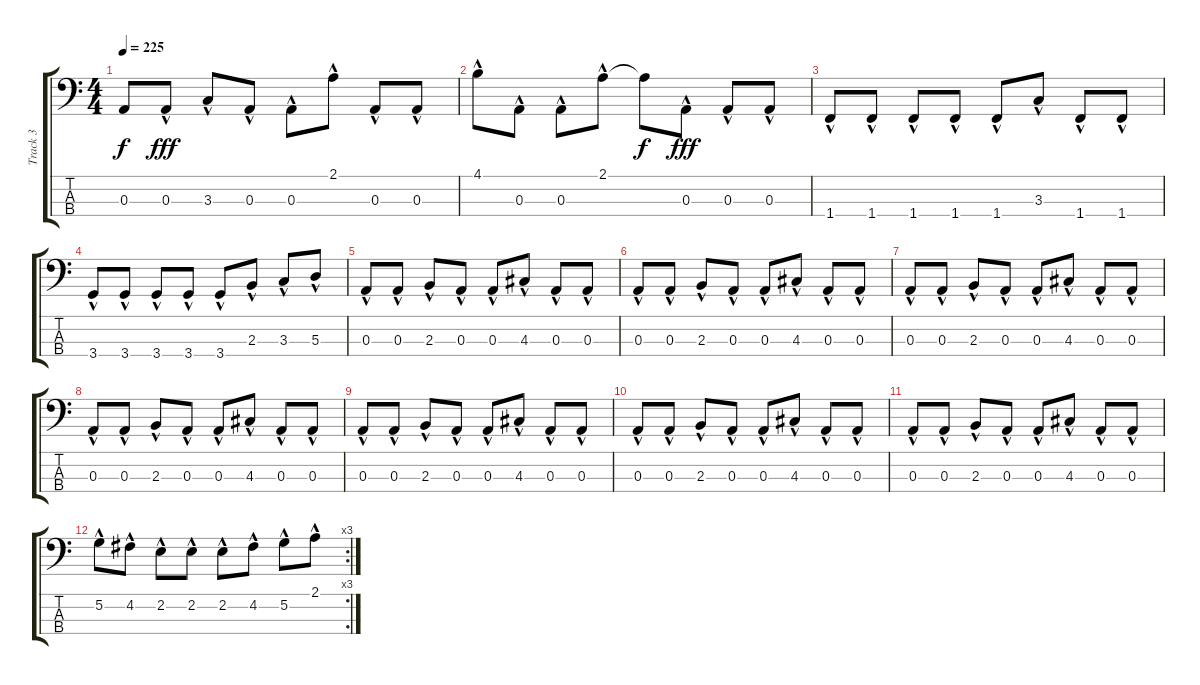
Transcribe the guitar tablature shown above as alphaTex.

\track ("Track 3" "Track 3") {instrument electricbasspick}
\staff {score tabs}
\tuning (G2 D2 A1 E1) {hide}
\ts (4 4)
\tempo 225
\clef f4
\ks c
0.3{t}.8{dy f} 0.3{hac}.8{dy fff} 3.3{hac}.8 0.3{hac}.8 0.3{hac}.8 2.1{hac}.8 0.3{hac}.8 0.3{hac}.8 |
4.1{hac}.8 0.3{hac}.8 0.3{hac}.8 2.1{hac}.8 2.1{t}.8{dy f} 0.3{hac}.8{dy fff} 0.3{hac}.8 0.3{hac}.8 |
1.4{hac}.8 1.4{hac}.8 1.4{hac}.8 1.4{hac}.8 1.4{hac}.8 3.3{hac}.8 1.4{hac}.8 1.4{hac}.8 |
3.4{hac}.8 3.4{hac}.8 3.4{hac}.8 3.4{hac}.8 3.4{hac}.8 2.3{hac}.8 3.3{hac}.8 5.3{hac}.8 |
0.3{hac}.8 0.3{hac}.8 2.3{hac}.8 0.3{hac}.8 0.3{hac}.8 4.3{hac}.8 0.3{hac}.8 0.3{hac}.8 |
0.3{hac}.8 0.3{hac}.8 2.3{hac}.8 0.3{hac}.8 0.3{hac}.8 4.3{hac}.8 0.3{hac}.8 0.3{hac}.8 |
0.3{hac}.8 0.3{hac}.8 2.3{hac}.8 0.3{hac}.8 0.3{hac}.8 4.3{hac}.8 0.3{hac}.8 0.3{hac}.8 |
0.3{hac}.8 0.3{hac}.8 2.3{hac}.8 0.3{hac}.8 0.3{hac}.8 4.3{hac}.8 0.3{hac}.8 0.3{hac}.8 |
0.3{hac}.8 0.3{hac}.8 2.3{hac}.8 0.3{hac}.8 0.3{hac}.8 4.3{hac}.8 0.3{hac}.8 0.3{hac}.8 |
0.3{hac}.8 0.3{hac}.8 2.3{hac}.8 0.3{hac}.8 0.3{hac}.8 4.3{hac}.8 0.3{hac}.8 0.3{hac}.8 |
0.3{hac}.8 0.3{hac}.8 2.3{hac}.8 0.3{hac}.8 0.3{hac}.8 4.3{hac}.8 0.3{hac}.8 0.3{hac}.8 |
\rc 3
5.2{hac}.8 4.2{hac}.8 2.2{hac}.8 2.2{hac}.8 2.2{hac}.8 4.2{hac}.8 5.2{hac}.8 2.1{hac}.8
